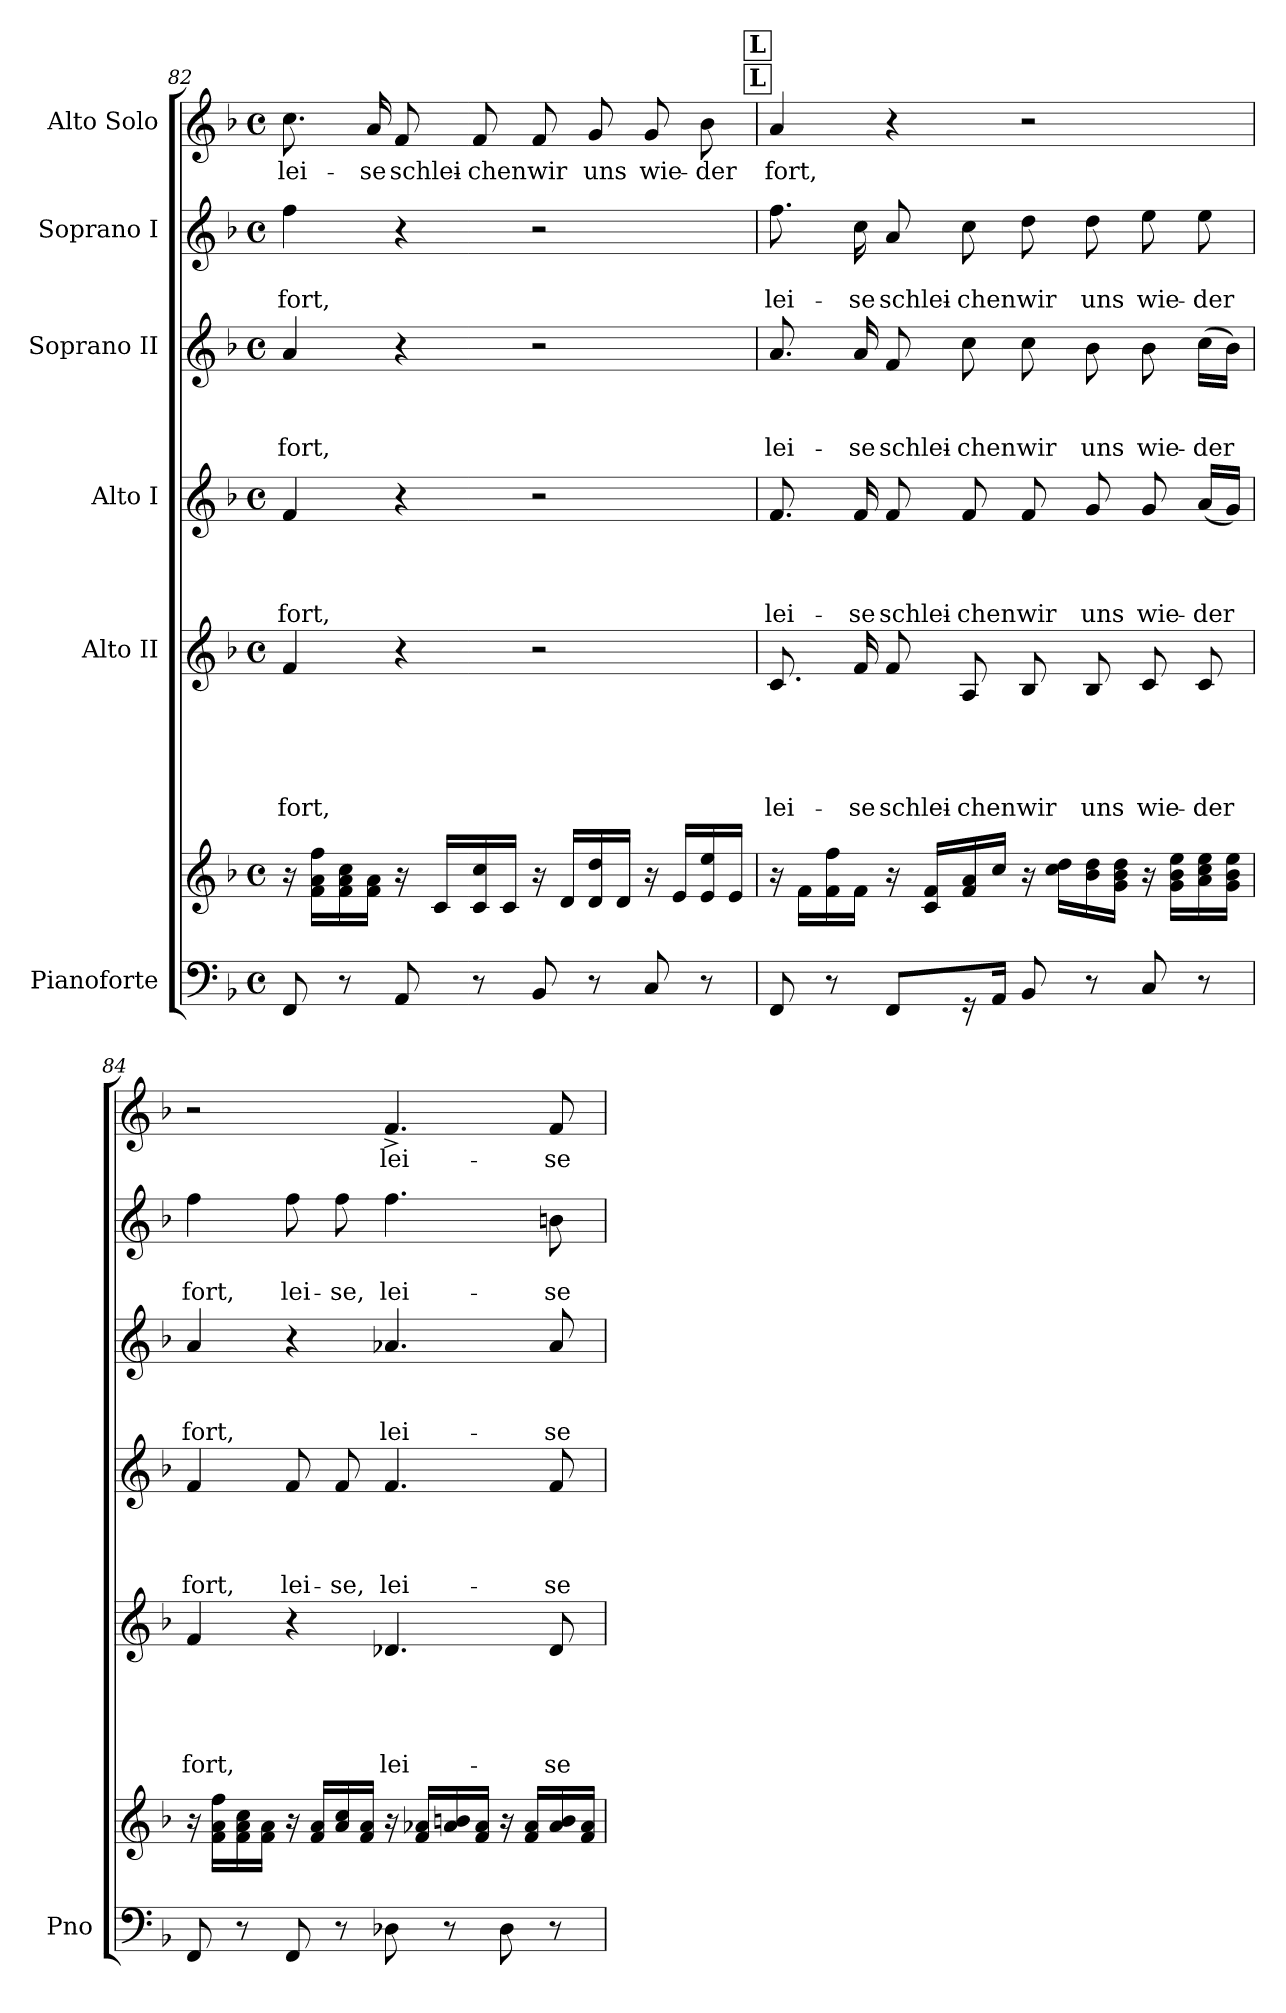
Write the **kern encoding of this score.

**kern	**kern	**kern	**text	**text	**text	**text	**text	**kern	**text	**text	**text	**text	**kern	**text	**text	**text	**kern	**text	**text	**kern	**text
*part6	*part6	*part5	*part5	*part5	*part5	*part5	*part5	*part4	*part4	*part4	*part4	*part4	*part3	*part3	*part3	*part3	*part2	*part2	*part2	*part1	*part1
*staff7	*staff6	*staff5	*staff5	*staff5	*staff5	*staff5	*staff5	*staff4	*staff4	*staff4	*staff4	*staff4	*staff3	*staff3	*staff3	*staff3	*staff2	*staff2	*staff2	*staff1	*staff1
*I"Pianoforte	*	*I"Alto II	*	*	*	*	*	*I"Alto I	*	*	*	*	*I"Soprano II	*	*	*	*I"Soprano I	*	*	*I"Alto Solo	*
*I'Pno	*	*	*	*	*	*	*	*	*	*	*	*	*	*	*	*	*	*	*	*	*
*clefF4	*clefG2	*clefG2	*	*	*	*	*	*clefG2	*	*	*	*	*clefG2	*	*	*	*clefG2	*	*	*clefG2	*
*k[b-]	*k[b-]	*k[b-]	*	*	*	*	*	*k[b-]	*	*	*	*	*k[b-]	*	*	*	*k[b-]	*	*	*k[b-]	*
*F:	*F:	*F:	*	*	*	*	*	*F:	*	*	*	*	*F:	*	*	*	*F:	*	*	*F:	*
*M4/4	*M4/4	*M4/4	*	*	*	*	*	*M4/4	*	*	*	*	*M4/4	*	*	*	*M4/4	*	*	*M4/4	*
*met(c)	*met(c)	*met(c)	*	*	*	*	*	*met(c)	*	*	*	*	*met(c)	*	*	*	*met(c)	*	*	*met(c)	*
=82	=82	=82	=82	=82	=82	=82	=82	=82	=82	=82	=82	=82	=82	=82	=82	=82	=82	=82	=82	=82	=82
8FF/	16r	4f/	.	.	.	.	fort,	4f/	.	.	.	fort,	4a/	.	.	fort,	4ff\	.	fort,	8.cc\	lei-
.	16f\ 16a\ 16ff\LL	.	.	.	.	.	.	.	.	.	.	.	.	.	.	.	.	.	.	.	.
8r	16f\ 16a\ 16cc\	.	.	.	.	.	.	.	.	.	.	.	.	.	.	.	.	.	.	.	.
.	16f\ 16a\JJ	.	.	.	.	.	.	.	.	.	.	.	.	.	.	.	.	.	.	16a/	-se
8AA/	16r	4r	.	.	.	.	.	4r	.	.	.	.	4r	.	.	.	4r	.	.	8f/	schlei-
.	16c/LL	.	.	.	.	.	.	.	.	.	.	.	.	.	.	.	.	.	.	.	.
8r	16c/ 16cc/	.	.	.	.	.	.	.	.	.	.	.	.	.	.	.	.	.	.	8f/	-chen
.	16c/JJ	.	.	.	.	.	.	.	.	.	.	.	.	.	.	.	.	.	.	.	.
8BB-/	16r	2r	.	.	.	.	.	2r	.	.	.	.	2r	.	.	.	2r	.	.	8f/	wir
.	16d/LL	.	.	.	.	.	.	.	.	.	.	.	.	.	.	.	.	.	.	.	.
8r	16d/ 16dd/	.	.	.	.	.	.	.	.	.	.	.	.	.	.	.	.	.	.	8g/	uns
.	16d/JJ	.	.	.	.	.	.	.	.	.	.	.	.	.	.	.	.	.	.	.	.
8C/	16r	.	.	.	.	.	.	.	.	.	.	.	.	.	.	.	.	.	.	8g/	wie-
.	16e/LL	.	.	.	.	.	.	.	.	.	.	.	.	.	.	.	.	.	.	.	.
8r	16e/ 16ee/	.	.	.	.	.	.	.	.	.	.	.	.	.	.	.	.	.	.	8b-\	-der
.	16e/JJ	.	.	.	.	.	.	.	.	.	.	.	.	.	.	.	.	.	.	.	.
!!LO:LB:g=z
!!LO:REH:place=s1:a:fs=7.2:t=L
!!LO:REH:place=s6:a:fs=7.2:t=L
=83	=83	=83	=83	=83	=83	=83	=83	=83	=83	=83	=83	=83	=83	=83	=83	=83	=83	=83	=83	=83	=83
8FF/	16r	8.c/	.	.	.	.	lei-	8.f/	.	.	.	lei-	8.a/	.	.	lei-	8.ff\	.	lei-	4a/	fort,
.	16f\LL	.	.	.	.	.	.	.	.	.	.	.	.	.	.	.	.	.	.	.	.
8r	16f\ 16ff\	.	.	.	.	.	.	.	.	.	.	.	.	.	.	.	.	.	.	.	.
.	16f\JJ	16f/	.	.	.	.	-se	16f/	.	.	.	-se	16a/	.	.	-se	16cc\	.	-se	.	.
8FF/L	16r	8f/	.	.	.	.	schlei-	8f/	.	.	.	schlei-	8f/	.	.	schlei-	8a/	.	schlei-	4r	.
.	16c/ 16f/LL	.	.	.	.	.	.	.	.	.	.	.	.	.	.	.	.	.	.	.	.
16r	16f/ 16a/	8A/	.	.	.	.	-chen	8f/	.	.	.	-chen	8cc\	.	.	-chen	8cc\	.	-chen	.	.
16AA/Jk	16cc/JJ	.	.	.	.	.	.	.	.	.	.	.	.	.	.	.	.	.	.	.	.
8BB-/	16r	8B-/	.	.	.	.	wir	8f/	.	.	.	wir	8cc\	.	.	wir	8dd\	.	wir	2r	.
.	16cc\ 16dd\LL	.	.	.	.	.	.	.	.	.	.	.	.	.	.	.	.	.	.	.	.
8r	16b-\ 16dd\	8B-/	.	.	.	.	uns	8g/	.	.	.	uns	8b-\	.	.	uns	8dd\	.	uns	.	.
.	16g\ 16b-\ 16dd\JJ	.	.	.	.	.	.	.	.	.	.	.	.	.	.	.	.	.	.	.	.
8C/	16r	8c/	.	.	.	.	wie-	8g/	.	.	.	wie-	8b-\	.	.	wie-	8ee\	.	wie-	.	.
.	16g\ 16b-\ 16ee\LL	.	.	.	.	.	.	.	.	.	.	.	.	.	.	.	.	.	.	.	.
8r	16a\ 16cc\ 16ee\	8c/	.	.	.	.	-der	(16a/LL	.	.	.	-der	(16cc\LL	.	.	-der	8ee\	.	-der	.	.
.	16g\ 16b-\ 16ee\JJ	.	.	.	.	.	.	16g/JJ)	.	.	.	.	16b-\JJ)	.	.	.	.	.	.	.	.
=84	=84	=84	=84	=84	=84	=84	=84	=84	=84	=84	=84	=84	=84	=84	=84	=84	=84	=84	=84	=84	=84
8FF/	16r	4f/	.	.	.	.	fort,	4f/	.	.	.	fort,	4a/	.	.	fort,	4ff\	.	fort,	2r	.
.	16f\ 16a\ 16ff\LL	.	.	.	.	.	.	.	.	.	.	.	.	.	.	.	.	.	.	.	.
8r	16f\ 16a\ 16cc\	.	.	.	.	.	.	.	.	.	.	.	.	.	.	.	.	.	.	.	.
.	16f\ 16a\JJ	.	.	.	.	.	.	.	.	.	.	.	.	.	.	.	.	.	.	.	.
8FF/	16r	4r	.	.	.	.	.	8f/	.	.	.	lei-	4r	.	.	.	8ff\	.	lei-	.	.
.	16f/ 16a/LL	.	.	.	.	.	.	.	.	.	.	.	.	.	.	.	.	.	.	.	.
8r	16a/ 16cc/	.	.	.	.	.	.	8f/	.	.	.	-se,	.	.	.	.	8ff\	.	-se,	.	.
.	16f/ 16a/JJ	.	.	.	.	.	.	.	.	.	.	.	.	.	.	.	.	.	.	.	.
8D-X\	16r	4.d-X/	.	.	.	.	lei-	4.f/	.	.	.	lei-	4.a-X/	.	.	lei-	4.ff\	.	lei-	4.f^>/	lei-
.	16f/ 16a-X/LL	.	.	.	.	.	.	.	.	.	.	.	.	.	.	.	.	.	.	.	.
8r	16a-/ 16bn/	.	.	.	.	.	.	.	.	.	.	.	.	.	.	.	.	.	.	.	.
.	16f/ 16a-/JJ	.	.	.	.	.	.	.	.	.	.	.	.	.	.	.	.	.	.	.	.
8D-\	16r	.	.	.	.	.	.	.	.	.	.	.	.	.	.	.	.	.	.	.	.
.	16f/ 16a-/LL	.	.	.	.	.	.	.	.	.	.	.	.	.	.	.	.	.	.	.	.
8r	16a-/ 16b/	8d-/	.	.	.	.	-se	8f/	.	.	.	-se	8a-/	.	.	-se	8bn\	.	-se	8f/	-se
.	16f/ 16a-/JJ	.	.	.	.	.	.	.	.	.	.	.	.	.	.	.	.	.	.	.	.
=	=	=	=	=	=	=	=	=	=	=	=	=	=	=	=	=	=	=	=	=	=
*-	*-	*-	*-	*-	*-	*-	*-	*-	*-	*-	*-	*-	*-	*-	*-	*-	*-	*-	*-	*-	*-
